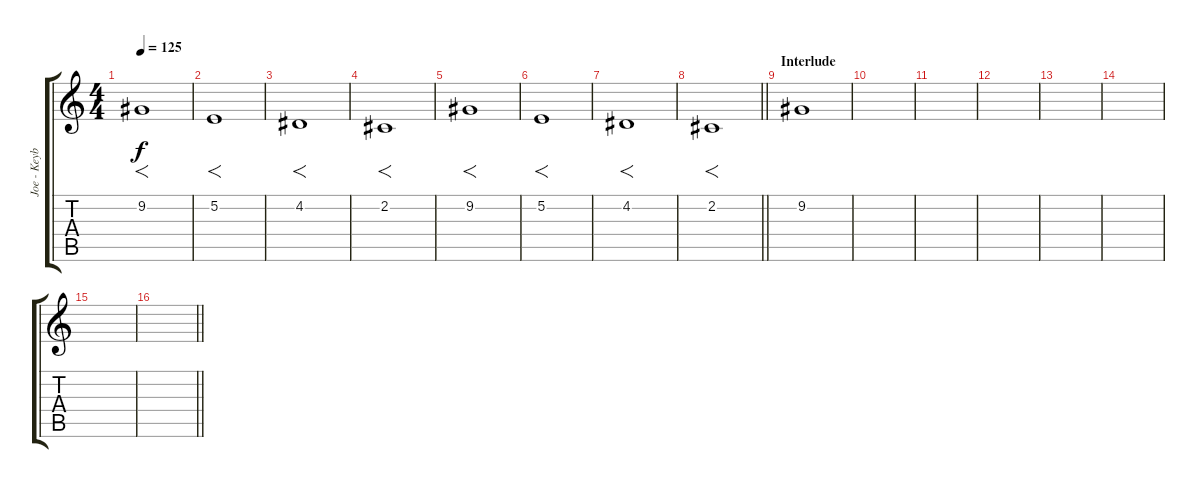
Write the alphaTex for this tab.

\track ("Joe - Keyboard" "Joe - Keyb") {instrument lead1square}
\staff {score tabs}
\tuning (E4 B3 G3 D3 A2 E2) {hide}
\ts (4 4)
\tempo 125
\clef g2
\ks c
9.2.1{f dy f} |
5.2.1{f} |
4.2.1{f} |
2.2.1{f} |
9.2.1{f} |
5.2.1{f} |
4.2.1{f} |
\barLineRight lightlight
2.2.1{f} |
\section ("" "Interlude")
9.2.1 |
|
|
|
|
|
|
\barLineRight lightlight
